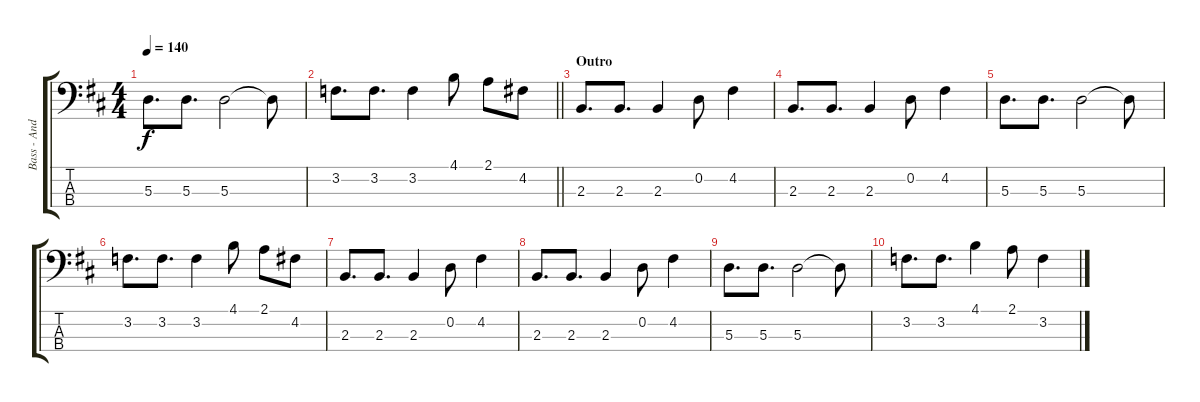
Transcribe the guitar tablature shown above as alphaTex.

\track ("Bass - Andy Nicholson" "Bass - And") {instrument electricbassfinger}
\staff {score tabs}
\tuning (G2 D2 A1 E1) {hide}
\ts (4 4)
\tempo 140
\clef f4
\ks d
5.3.8{d dy f} 5.3.8{d} 5.3.2 5.3{t}.8 |
\barLineRight lightlight
3.2.8{d} 3.2.8{d} 3.2.4 4.1.8 2.1.8 4.2.8 |
\section ("" "Outro")
2.3.8{d} 2.3.8{d} 2.3.4 0.2.8 4.2.4 |
2.3.8{d} 2.3.8{d} 2.3.4 0.2.8 4.2.4 |
5.3.8{d} 5.3.8{d} 5.3.2 5.3{t}.8 |
3.2.8{d} 3.2.8{d} 3.2.4 4.1.8 2.1.8 4.2.8 |
2.3.8{d} 2.3.8{d} 2.3.4 0.2.8 4.2.4 |
2.3.8{d} 2.3.8{d} 2.3.4 0.2.8 4.2.4 |
5.3.8{d} 5.3.8{d} 5.3.2 5.3{t}.8 |
3.2.8{d} 3.2.8{d} 4.1.4 2.1.8 3.2.4
